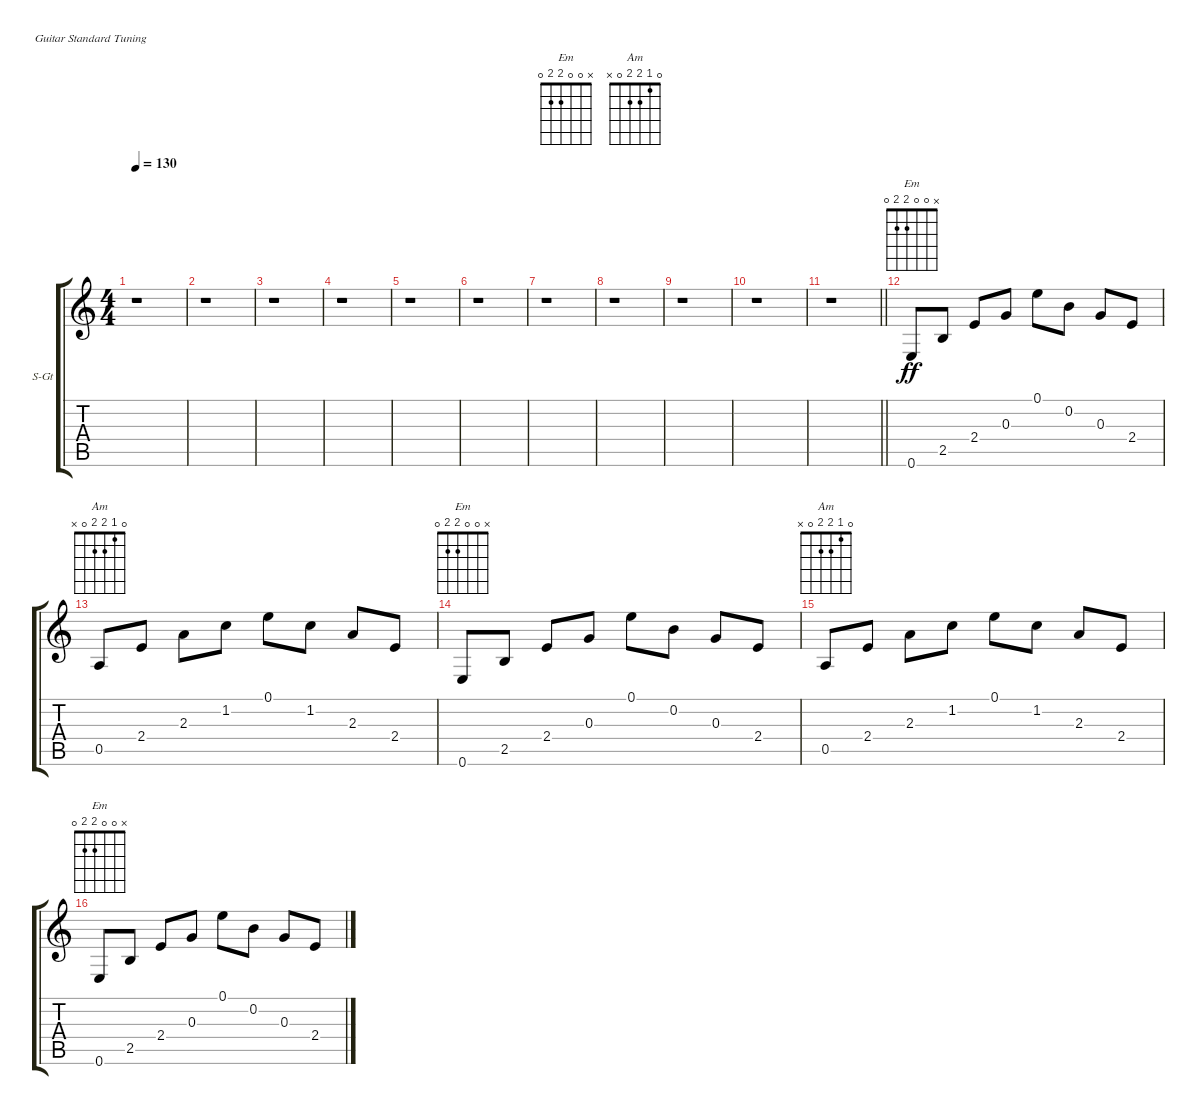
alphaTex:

\defaultSystemsLayout 4
\bracketExtendMode groupsimilarinstruments
\firstSystemTrackNameOrientation horizontal
\otherSystemsTrackNameOrientation horizontal
\chordDiagramsInScore
\track ("Steel Guitar" "S-Gt") {instrument acousticguitarsteel}
\staff {score tabs}
\tuning (E4 B3 G3 D3 A2 E2)
\chord ("Em" x 0 0 2 2 0)
\chord ("Am" 0 1 2 2 0 x)
\ts (4 4)
\tempo 130
\clef g2
\ks c
r.1{dy ff} |
r.1 |
r.1 |
r.1 |
r.1 |
r.1 |
r.1 |
r.1 |
r.1 |
r.1 |
\barLineRight lightlight
r.1 |
0.6.8{ch "Em"} 2.5.8 2.4.8 0.3.8 0.1.8 0.2.8 0.3.8 2.4.8 |
0.5.8{ch "Am"} 2.4.8 2.3.8 1.2.8 0.1.8 1.2.8 2.3.8 2.4.8 |
0.6.8{ch "Em"} 2.5.8 2.4.8 0.3.8 0.1.8 0.2.8 0.3.8 2.4.8 |
0.5.8{ch "Am"} 2.4.8 2.3.8 1.2.8 0.1.8 1.2.8 2.3.8 2.4.8 |
0.6.8{ch "Em"} 2.5.8 2.4.8 0.3.8 0.1.8 0.2.8 0.3.8 2.4.8
